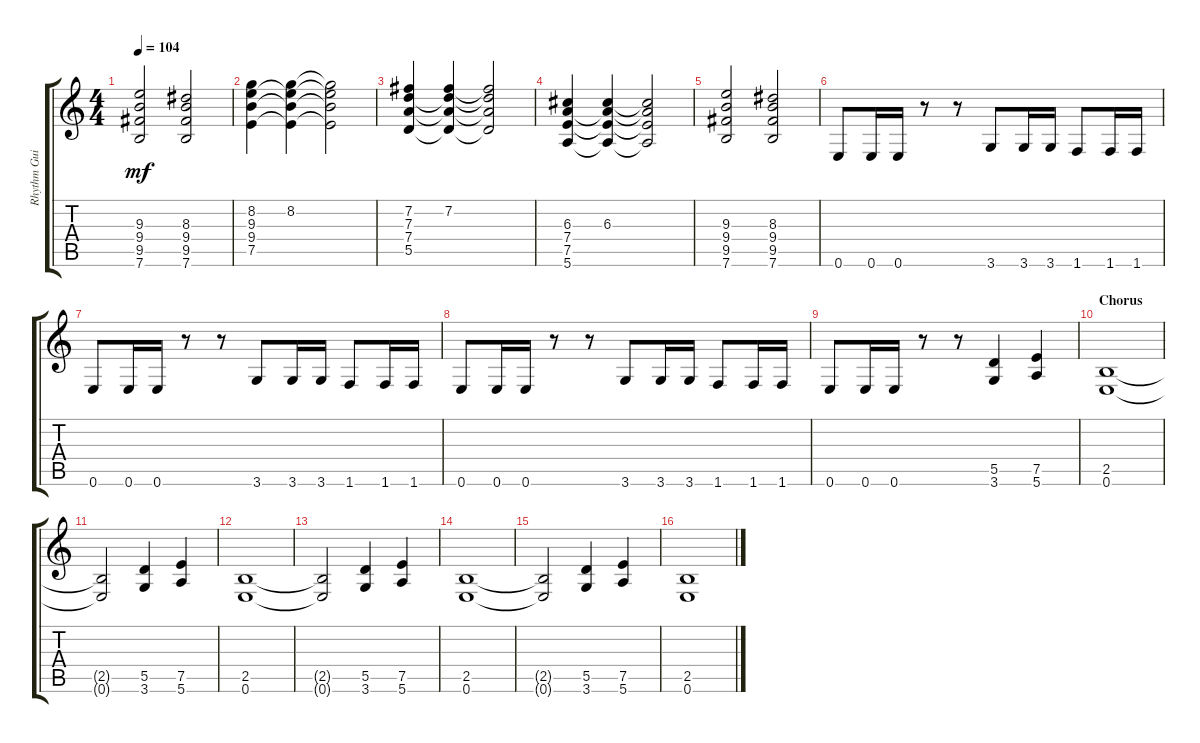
\track ("Rhythm Guitar" "Rhythm Gui") {instrument overdrivenguitar}
\staff {score tabs}
\tuning (E4 B3 G3 D3 A2 E2) {hide}
\ts (4 4)
\tempo 104
\clef g2
\ks c
(9.3 9.4 9.5 7.6).2{dy mf} (8.3 9.4 9.5 7.6).2 |
(8.2 9.3 9.4 7.5).4 (8.2 9.3{t} 9.4{t} 7.5{t}).4 (8.2{t} 9.3{t} 9.4{t} 7.5{t}).2 |
(7.2 7.3 7.4 5.5).4 (7.2 7.3{t} 7.4{t} 5.5{t}).4 (7.2{t} 7.3{t} 7.4{t} 5.5{t}).2 |
(6.3 7.4 7.5 5.6).4 (6.3 7.4{t} 7.5{t} 5.6{t}).4 (6.3{t} 7.4{t} 7.5{t} 5.6{t}).2 |
(9.3 9.4 9.5 7.6).2 (8.3 9.4 9.5 7.6).2 |
\section ("" "")
0.6.8 0.6.16 0.6.16 r.8 r.8 3.6.8 3.6.16 3.6.16 1.6.8 1.6.16 1.6.16 |
0.6.8 0.6.16 0.6.16 r.8 r.8 3.6.8 3.6.16 3.6.16 1.6.8 1.6.16 1.6.16 |
0.6.8 0.6.16 0.6.16 r.8 r.8 3.6.8 3.6.16 3.6.16 1.6.8 1.6.16 1.6.16 |
0.6.8 0.6.16 0.6.16 r.8 r.8 (5.5 3.6).4 (7.5 5.6).4 |
\section ("" "Chorus")
(2.5 0.6).1 |
(2.5{t} 0.6{t}).2 (5.5 3.6).4 (7.5 5.6).4 |
(2.5 0.6).1 |
(2.5{t} 0.6{t}).2 (5.5 3.6).4 (7.5 5.6).4 |
(2.5 0.6).1 |
(2.5{t} 0.6{t}).2 (5.5 3.6).4 (7.5 5.6).4 |
(2.5 0.6).1
